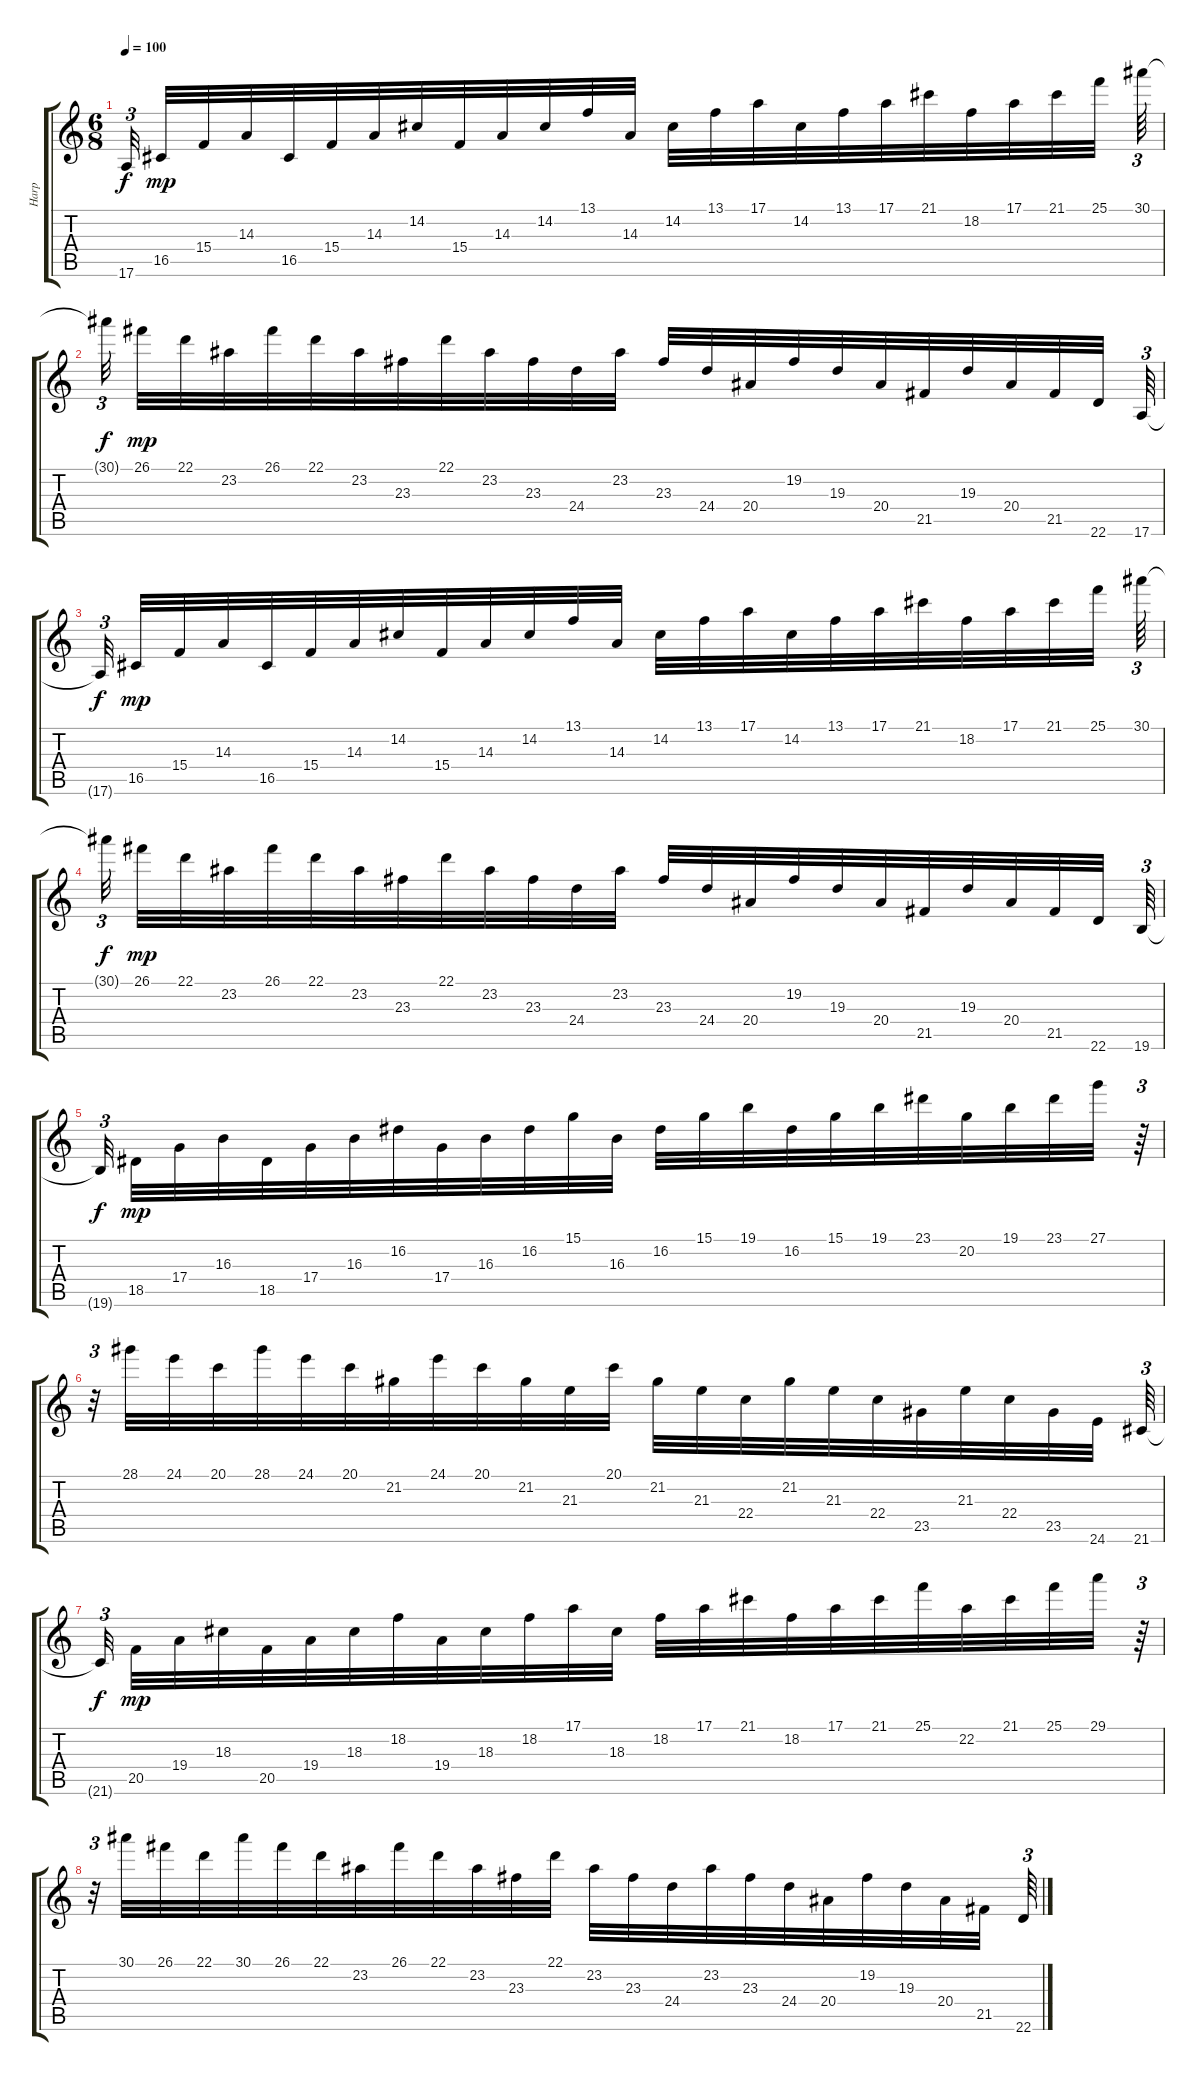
\track ("Harp" "Harp") {instrument orchestralharp}
\staff {score tabs}
\tuning (E4 B3 G3 D3 A2 E2) {hide}
\ts (6 8)
\tempo 100
\clef g2
\ks c
17.6{t}.32{tu (3 2) dy f} 16.5.32{dy mp} 15.4.32 14.3.32 16.5.32 15.4.32 14.3.32 14.2.32 15.4.32 14.3.32 14.2.32 13.1.32 14.3.32 14.2.32 13.1.32 17.1.32 14.2.32 13.1.32 17.1.32 21.1.32 18.2.32 17.1.32 21.1.32 25.1.32 30.1.64{tu (3 2)} |
30.1{t}.32{tu (3 2) dy f} 26.1.32{dy mp} 22.1.32 23.2.32 26.1.32 22.1.32 23.2.32 23.3.32 22.1.32 23.2.32 23.3.32 24.4.32 23.2.32 23.3.32 24.4.32 20.4.32 19.2.32 19.3.32 20.4.32 21.5.32 19.3.32 20.4.32 21.5.32 22.6.32 17.6.64{tu (3 2)} |
17.6{t}.32{tu (3 2) dy f} 16.5.32{dy mp} 15.4.32 14.3.32 16.5.32 15.4.32 14.3.32 14.2.32 15.4.32 14.3.32 14.2.32 13.1.32 14.3.32 14.2.32 13.1.32 17.1.32 14.2.32 13.1.32 17.1.32 21.1.32 18.2.32 17.1.32 21.1.32 25.1.32 30.1.64{tu (3 2)} |
30.1{t}.32{tu (3 2) dy f} 26.1.32{dy mp} 22.1.32 23.2.32 26.1.32 22.1.32 23.2.32 23.3.32 22.1.32 23.2.32 23.3.32 24.4.32 23.2.32 23.3.32 24.4.32 20.4.32 19.2.32 19.3.32 20.4.32 21.5.32 19.3.32 20.4.32 21.5.32 22.6.32 19.6.64{tu (3 2)} |
19.6{t}.32{tu (3 2) dy f} 18.5.32{dy mp} 17.4.32 16.3.32 18.5.32 17.4.32 16.3.32 16.2.32 17.4.32 16.3.32 16.2.32 15.1.32 16.3.32 16.2.32 15.1.32 19.1.32 16.2.32 15.1.32 19.1.32 23.1.32 20.2.32 19.1.32 23.1.32 27.1.32 r.64{tu (3 2)} |
r.32{tu (3 2)} 28.1.32 24.1.32 20.1.32 28.1.32 24.1.32 20.1.32 21.2.32 24.1.32 20.1.32 21.2.32 21.3.32 20.1.32 21.2.32 21.3.32 22.4.32 21.2.32 21.3.32 22.4.32 23.5.32 21.3.32 22.4.32 23.5.32 24.6.32 21.6.64{tu (3 2)} |
21.6{t}.32{tu (3 2) dy f} 20.5.32{dy mp} 19.4.32 18.3.32 20.5.32 19.4.32 18.3.32 18.2.32 19.4.32 18.3.32 18.2.32 17.1.32 18.3.32 18.2.32 17.1.32 21.1.32 18.2.32 17.1.32 21.1.32 25.1.32 22.2.32 21.1.32 25.1.32 29.1.32 r.64{tu (3 2)} |
r.32{tu (3 2)} 30.1.32 26.1.32 22.1.32 30.1.32 26.1.32 22.1.32 23.2.32 26.1.32 22.1.32 23.2.32 23.3.32 22.1.32 23.2.32 23.3.32 24.4.32 23.2.32 23.3.32 24.4.32 20.4.32 19.2.32 19.3.32 20.4.32 21.5.32 22.6.64{tu (3 2)}
